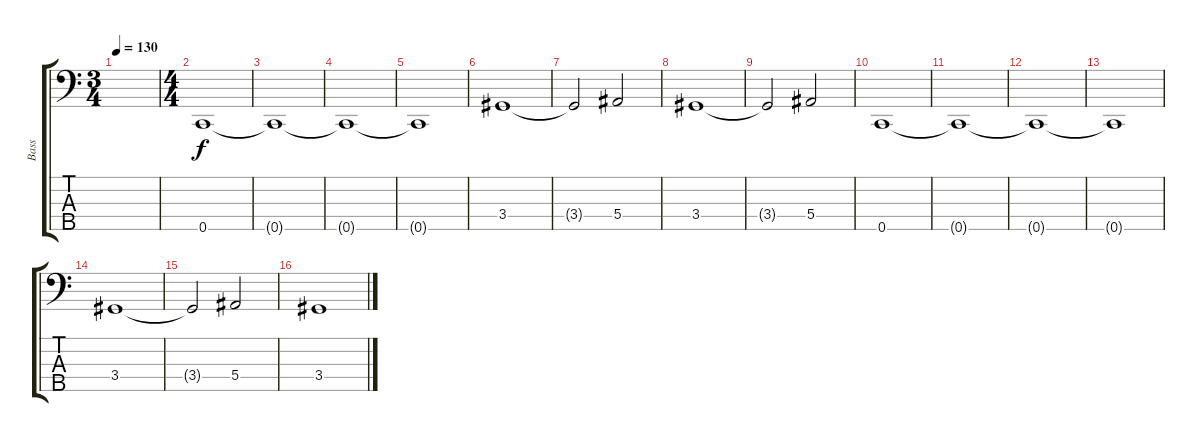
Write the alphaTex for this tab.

\track ("Bass" "Bass") {instrument electricbasspick}
\staff {score tabs}
\tuning (Ab2 Eb2 Bb1 F1 C1) {hide}
\ts (3 4)
\tempo 130
\clef f4
\ks c
|
\ts (4 4)
0.5.1 |
0.5{t}.1 |
0.5{t}.1 |
0.5{t}.1 |
3.4.1 |
3.4{t}.2 5.4.2 |
3.4.1 |
3.4{t}.2 5.4.2 |
0.5.1 |
0.5{t}.1 |
0.5{t}.1 |
0.5{t}.1 |
3.4.1 |
3.4{t}.2 5.4.2 |
3.4.1
